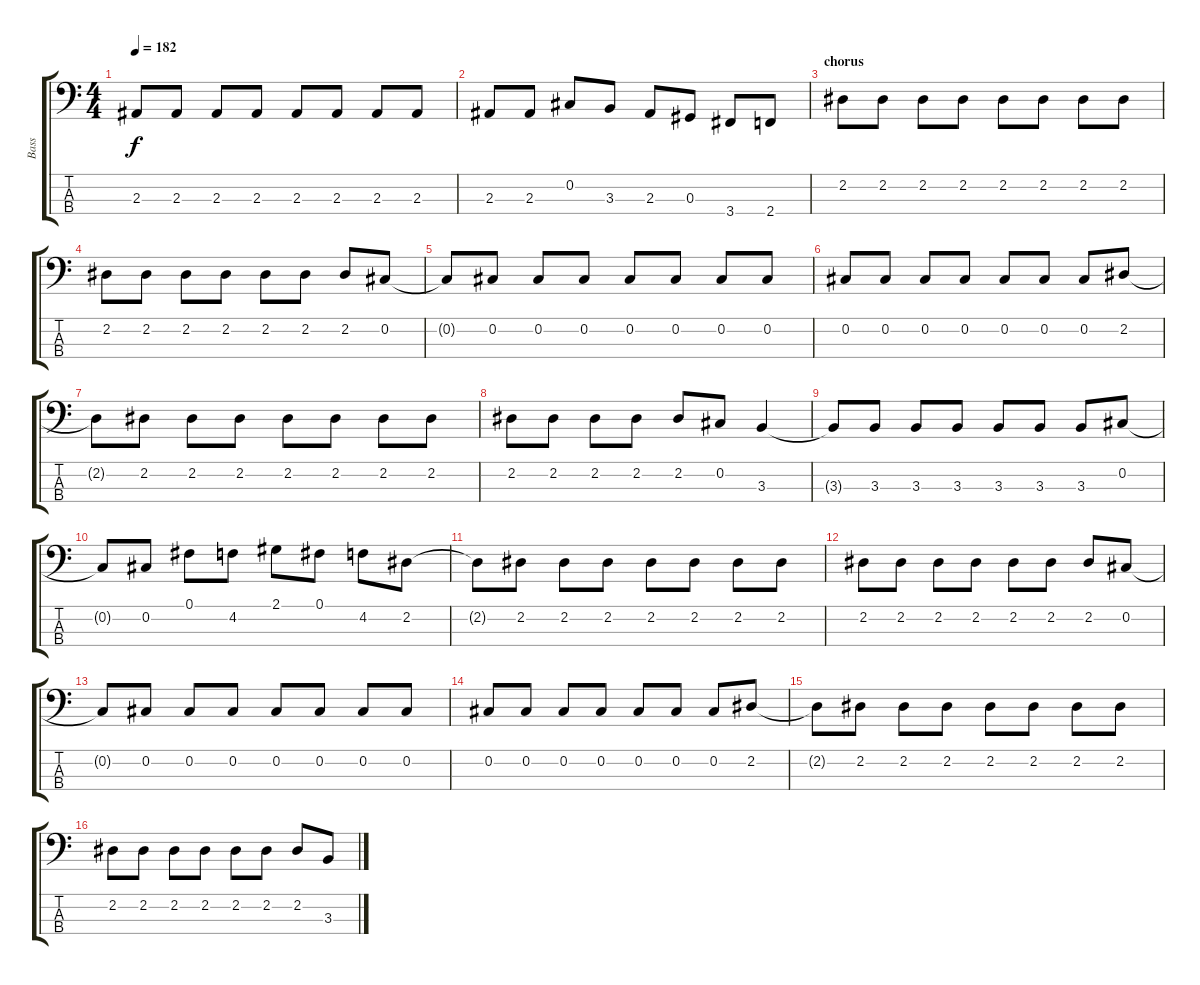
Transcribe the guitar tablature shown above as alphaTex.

\track ("Bass" "Bass") {instrument electricbassfinger}
\staff {score tabs}
\tuning (Gb2 Db2 Ab1 Eb1) {hide}
\ts (4 4)
\tempo 182
\clef f4
\ks c
2.3{t}.8{dy f} 2.3.8 2.3.8 2.3.8 2.3.8 2.3.8 2.3.8 2.3.8 |
2.3.8 2.3.8 0.2.8 3.3.8 2.3.8 0.3.8 3.4.8 2.4.8 |
\section ("" "chorus")
2.2.8 2.2.8 2.2.8 2.2.8 2.2.8 2.2.8 2.2.8 2.2.8 |
2.2.8 2.2.8 2.2.8 2.2.8 2.2.8 2.2.8 2.2.8 0.2.8 |
0.2{t}.8 0.2.8 0.2.8 0.2.8 0.2.8 0.2.8 0.2.8 0.2.8 |
0.2.8 0.2.8 0.2.8 0.2.8 0.2.8 0.2.8 0.2.8 2.2.8 |
2.2{t}.8 2.2.8 2.2.8 2.2.8 2.2.8 2.2.8 2.2.8 2.2.8 |
2.2.8 2.2.8 2.2.8 2.2.8 2.2.8 0.2.8 3.3.4 |
3.3{t}.8 3.3.8 3.3.8 3.3.8 3.3.8 3.3.8 3.3.8 0.2.8 |
0.2{t}.8 0.2.8 0.1.8 4.2.8 2.1.8 0.1.8 4.2.8 2.2.8 |
2.2{t}.8 2.2.8 2.2.8 2.2.8 2.2.8 2.2.8 2.2.8 2.2.8 |
2.2.8 2.2.8 2.2.8 2.2.8 2.2.8 2.2.8 2.2.8 0.2.8 |
0.2{t}.8 0.2.8 0.2.8 0.2.8 0.2.8 0.2.8 0.2.8 0.2.8 |
0.2.8 0.2.8 0.2.8 0.2.8 0.2.8 0.2.8 0.2.8 2.2.8 |
2.2{t}.8 2.2.8 2.2.8 2.2.8 2.2.8 2.2.8 2.2.8 2.2.8 |
2.2.8 2.2.8 2.2.8 2.2.8 2.2.8 2.2.8 2.2.8 3.3.8
